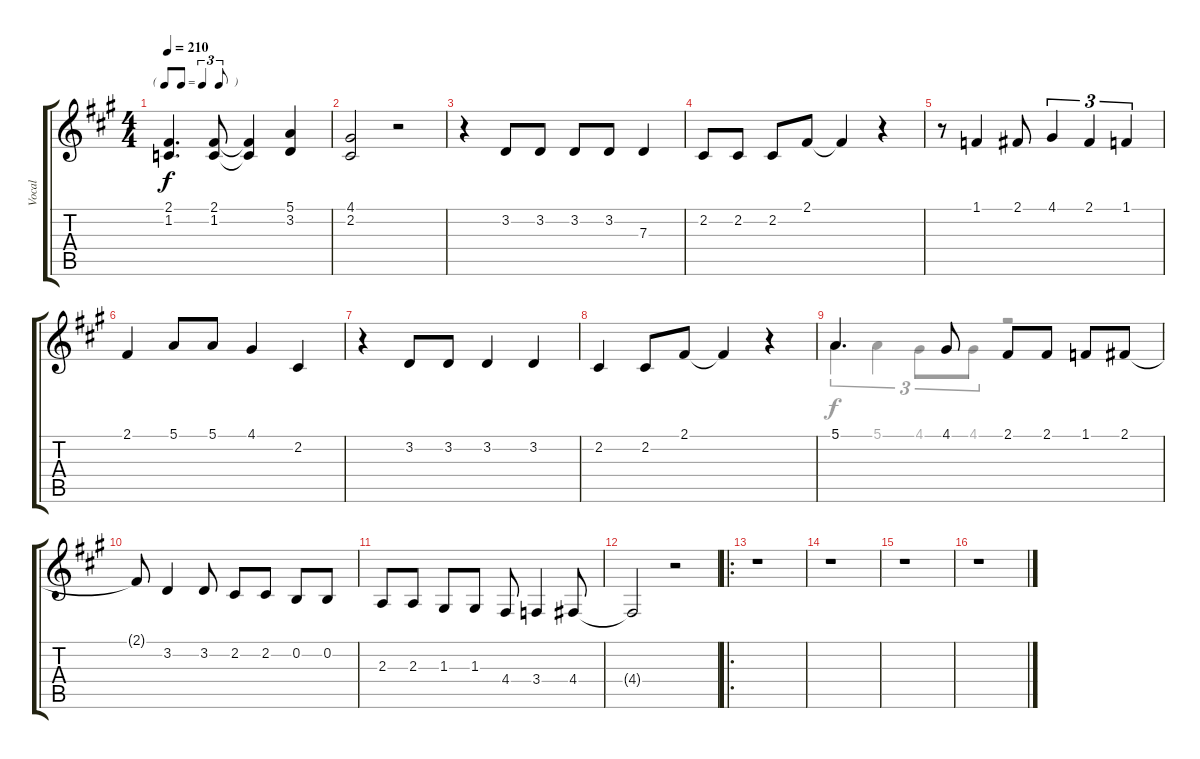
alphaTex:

\track ("Vocal" "Vocal") {instrument flute}
\staff {score tabs}
\tuning (E4 B3 G3 D3 A2 E2) {hide}
\voice
\ts (4 4)
\tf triplet8th
\tempo 210
\clef g2
\ks a
(2.1 1.2).4{d dy f} (2.1 1.2).8 (2.1{t} 1.2{t}).4 (5.1 3.2).4 |
(4.1 2.2).2 r.2 |
r.4 3.2.8 3.2.8 3.2.8 3.2.8 7.3.4 |
2.2.8 2.2.8 2.2.8 2.1.8 2.1{t}.4 r.4 |
r.8 1.1.4 2.1.8 4.1.4{tu (3 2)} 2.1.4{tu (3 2)} 1.1.4{tu (3 2)} |
2.1.4 5.1.8 5.1.8 4.1.4 2.2.4 |
r.4 3.2.8 3.2.8 3.2.4 3.2.4 |
2.2.4 2.2.8 2.1.8 2.1{t}.4 r.4 |
5.1.4{d} 4.1.8 2.1.8 2.1.8 1.1.8 2.1.8 |
2.1{t}.8 3.2.4 3.2.8 2.2.8 2.2.8 0.2.8 0.2.8 |
2.3.8 2.3.8 1.3.8 1.3.8 4.4.8 3.4.4 4.4.8 |
4.4{t}.2 r.2 |
\ro
r.1 |
r.1 |
r.1 |
r.1
\voice
\clef g2
\ottava regular
\simile none
\ks a
|
|
|
|
|
|
|
|
5.1.4{tu (3 2)} 5.1.4{tu (3 2)} 4.1.8{tu (3 2)} 4.1.8{tu (3 2)} r.2 |
|
|
|
|
|
|
